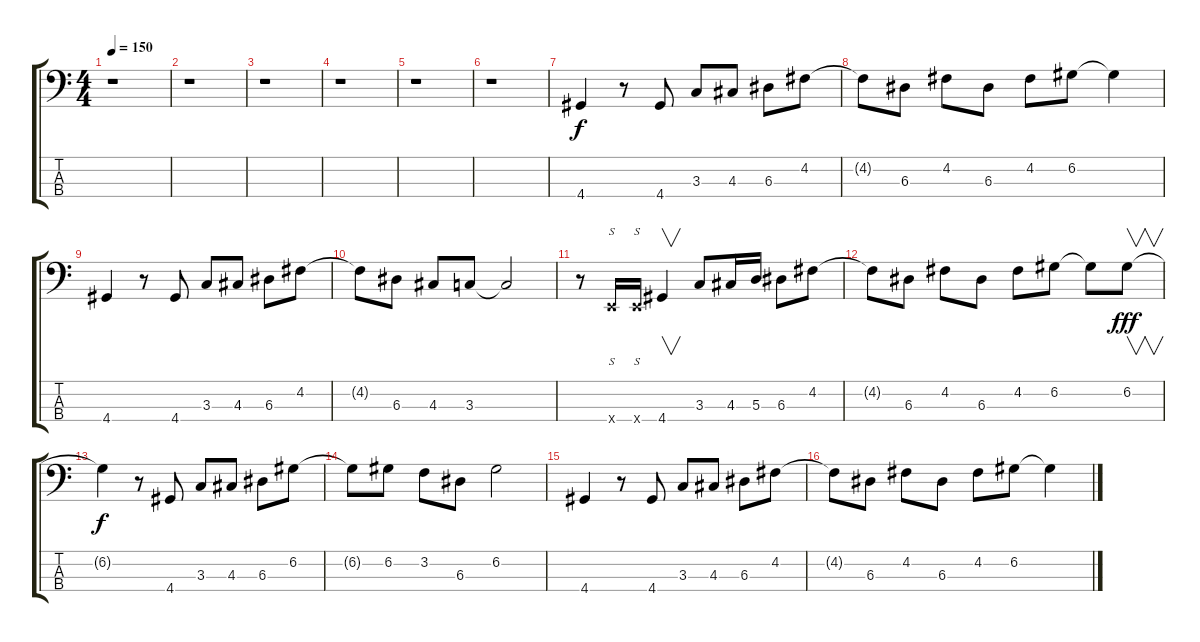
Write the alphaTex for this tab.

\track "" {instrument electricbassfinger}
\staff {score tabs}
\tuning (G2 D2 A1 E1) {hide}
\ts (4 4)
\tempo 150
\clef f4
\ks c
r.1{dy f instrument electricbassfinger} |
r.1 |
r.1 |
r.1 |
r.1 |
r.1 |
4.4.4 r.8 4.4.8 3.3.8 4.3.8 6.3.8 4.2.8 |
4.2{t}.8 6.3.8 4.2.8 6.3.8 4.2.8 6.2.8 6.2{t}.4 |
4.4.4 r.8 4.4.8 3.3.8 4.3.8 6.3.8 4.2.8 |
4.2{t}.8 6.3.8 4.3.8 3.3.8 3.3{t}.2 |
r.8 0.4{x}.16{s} 0.4{x}.16{s} 4.4.4{v} 3.3.8 4.3.16 5.3.16 6.3.8 4.2.8 |
4.2{t}.8 6.3.8 4.2.8 6.3.8 4.2.8 6.2.8 6.2{t}.8 6.2.8{v dy fff} |
6.2{t}.4{dy f} r.8 4.4.8 3.3.8 4.3.8 6.3.8 6.2.8 |
6.2{t}.8 6.2.8 3.2.8 6.3.8 6.2.2 |
4.4.4 r.8 4.4.8 3.3.8 4.3.8 6.3.8 4.2.8 |
4.2{t}.8 6.3.8 4.2.8 6.3.8 4.2.8 6.2.8 6.2{t}.4
